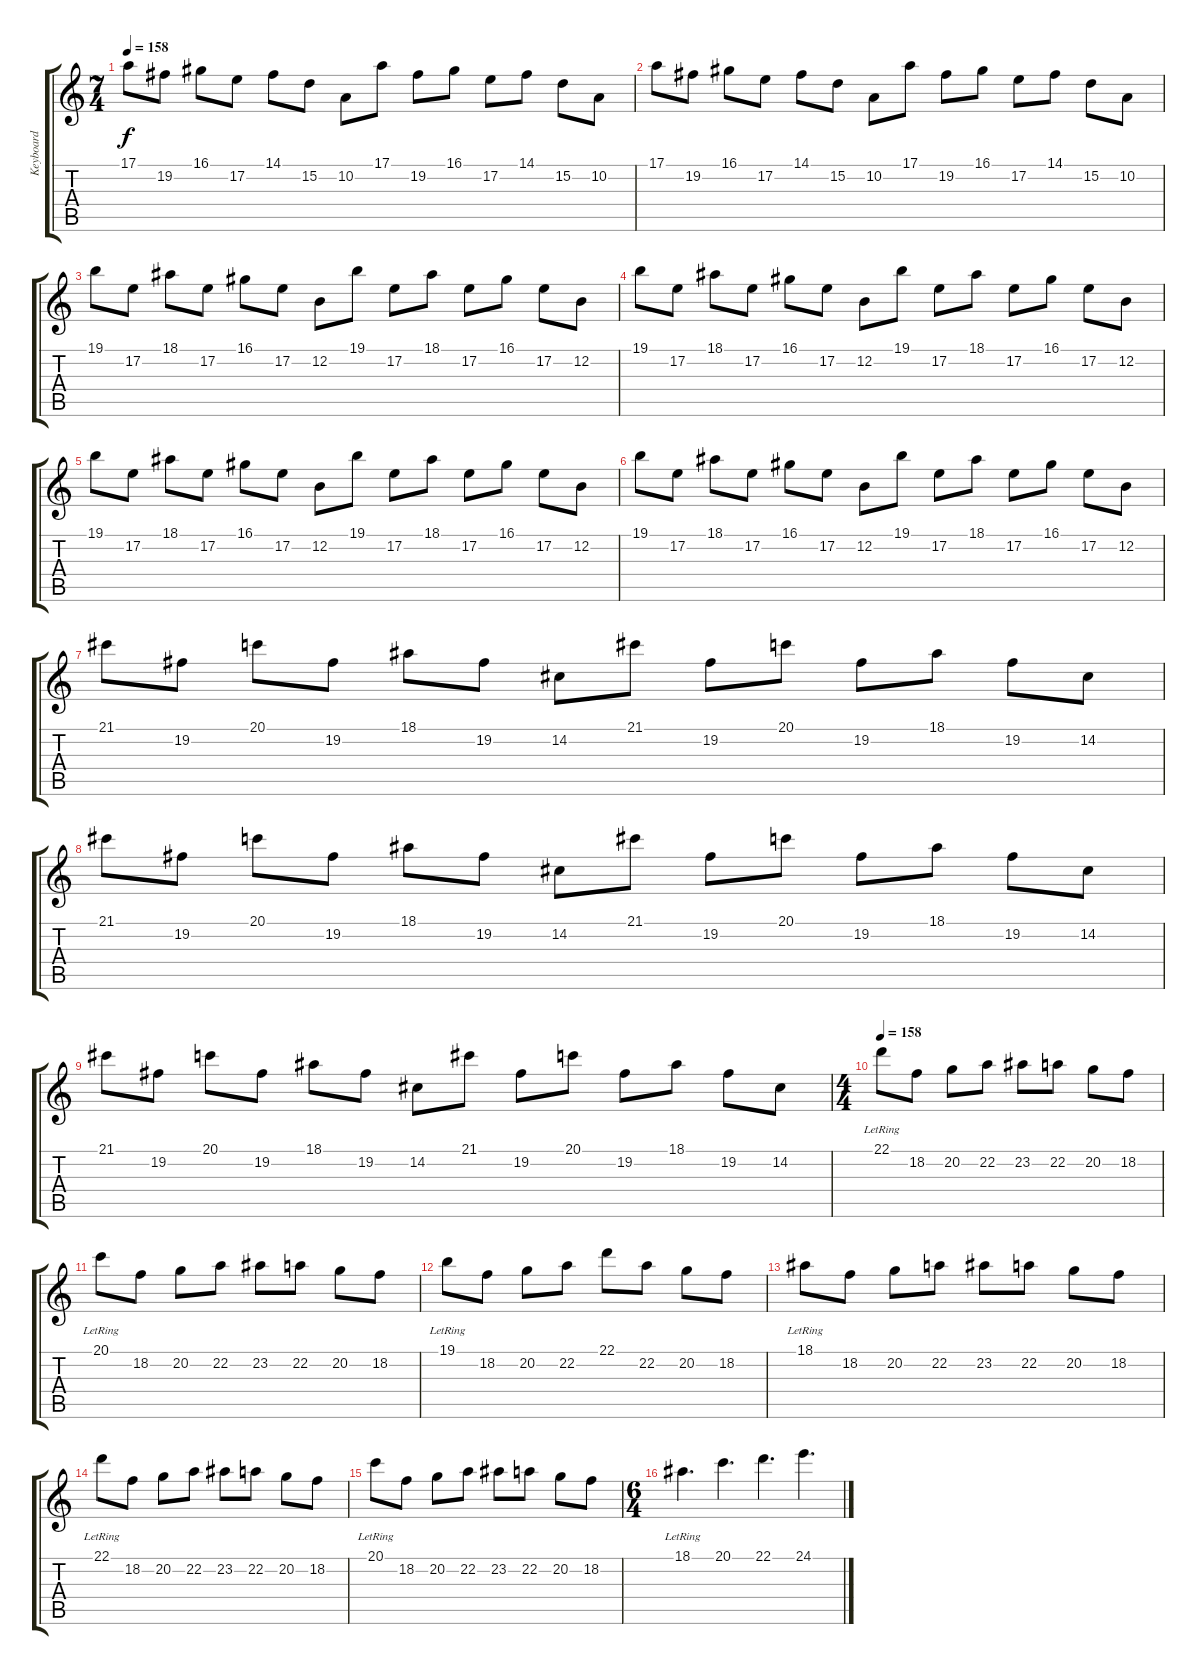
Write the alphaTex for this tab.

\track ("Keyboard" "Keyboard") {instrument violin}
\staff {score tabs}
\tuning (E4 B3 G3 D3 A2 E2) {hide}
\ts (7 4)
\tempo 158
\clef g2
\ks c
17.1.8{dy f} 19.2.8 16.1.8 17.2.8 14.1.8 15.2.8 10.2.8 17.1.8 19.2.8 16.1.8 17.2.8 14.1.8 15.2.8 10.2.8 |
17.1.8 19.2.8 16.1.8 17.2.8 14.1.8 15.2.8 10.2.8 17.1.8 19.2.8 16.1.8 17.2.8 14.1.8 15.2.8 10.2.8 |
19.1.8 17.2.8 18.1.8 17.2.8 16.1.8 17.2.8 12.2.8 19.1.8 17.2.8 18.1.8 17.2.8 16.1.8 17.2.8 12.2.8 |
19.1.8 17.2.8 18.1.8 17.2.8 16.1.8 17.2.8 12.2.8 19.1.8 17.2.8 18.1.8 17.2.8 16.1.8 17.2.8 12.2.8 |
19.1.8 17.2.8 18.1.8 17.2.8 16.1.8 17.2.8 12.2.8 19.1.8 17.2.8 18.1.8 17.2.8 16.1.8 17.2.8 12.2.8 |
19.1.8 17.2.8 18.1.8 17.2.8 16.1.8 17.2.8 12.2.8 19.1.8 17.2.8 18.1.8 17.2.8 16.1.8 17.2.8 12.2.8 |
21.1.8 19.2.8 20.1.8 19.2.8 18.1.8 19.2.8 14.2.8 21.1.8 19.2.8 20.1.8 19.2.8 18.1.8 19.2.8 14.2.8 |
21.1.8 19.2.8 20.1.8 19.2.8 18.1.8 19.2.8 14.2.8 21.1.8 19.2.8 20.1.8 19.2.8 18.1.8 19.2.8 14.2.8 |
21.1.8 19.2.8 20.1.8 19.2.8 18.1.8 19.2.8 14.2.8 21.1.8 19.2.8 20.1.8 19.2.8 18.1.8 19.2.8 14.2.8 |
\ts (4 4)
\tempo 158
22.1{lr}.8{volume 10 instrument pad1newage} 18.2.8 20.2.8 22.2.8 23.2.8 22.2.8 20.2.8 18.2.8 |
20.1{lr}.8 18.2.8 20.2.8 22.2.8 23.2.8 22.2.8 20.2.8 18.2.8 |
19.1{lr}.8 18.2.8 20.2.8 22.2.8 22.1.8 22.2.8 20.2.8 18.2.8 |
18.1{lr}.8 18.2.8 20.2.8 22.2.8 23.2.8 22.2.8 20.2.8 18.2.8 |
22.1{lr}.8 18.2.8 20.2.8 22.2.8 23.2.8 22.2.8 20.2.8 18.2.8 |
20.1{lr}.8 18.2.8 20.2.8 22.2.8 23.2.8 22.2.8 20.2.8 18.2.8 |
\ts (6 4)
18.1{lr}.4{d} 20.1.4{d} 22.1.4{d} 24.1.4{d}
